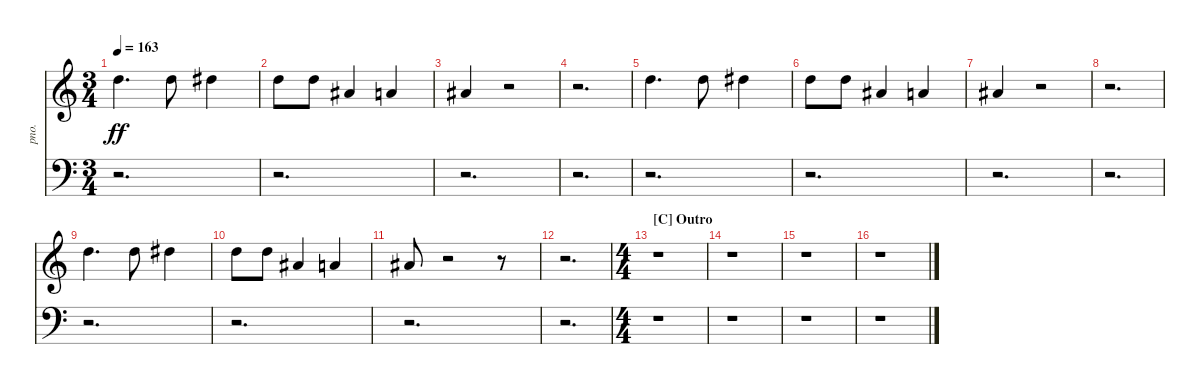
\bracketExtendMode nobrackets
\track ("Melody" "pno.") {instrument acousticgrandpiano}
\staff {score}
\tuning (E4 B3 G3 D3 A2 E2)
\ts (3 4)
\tempo 163
\clef g2
\ks aminor
10.1.4{d dy ff} 10.1.8 11.1{acc #}.4 |
10.1.8 10.1.8 6.1{acc #}.4 5.1.4 |
6.1{acc #}.4 r.2 |
r.2{d} |
10.1.4{d} 10.1.8 11.1{acc #}.4 |
10.1.8 10.1.8 6.1{acc #}.4 5.1.4 |
6.1{acc #}.4 r.2 |
r.2{d} |
10.1.4{d} 10.1.8 11.1{acc #}.4 |
10.1.8 10.1.8 6.1{acc #}.4 5.1.4 |
6.1{acc #}.8 r.2 r.8 |
r.2{d} |
\ts (4 4)
\section ("C" "Outro")
r.1 |
r.1 |
r.1 |
r.1
\staff {score}
\tuning (G2 D2 A1 E1 B0)
\clef f4
\ottava regular
\simile none
\ks aminor
r.2{d dy ff} |
r.2{d} |
r.2{d} |
r.2{d} |
r.2{d} |
r.2{d} |
r.2{d} |
r.2{d} |
r.2{d} |
r.2{d} |
r.2{d} |
r.2{d} |
r.1 |
r.1 |
r.1 |
r.1
